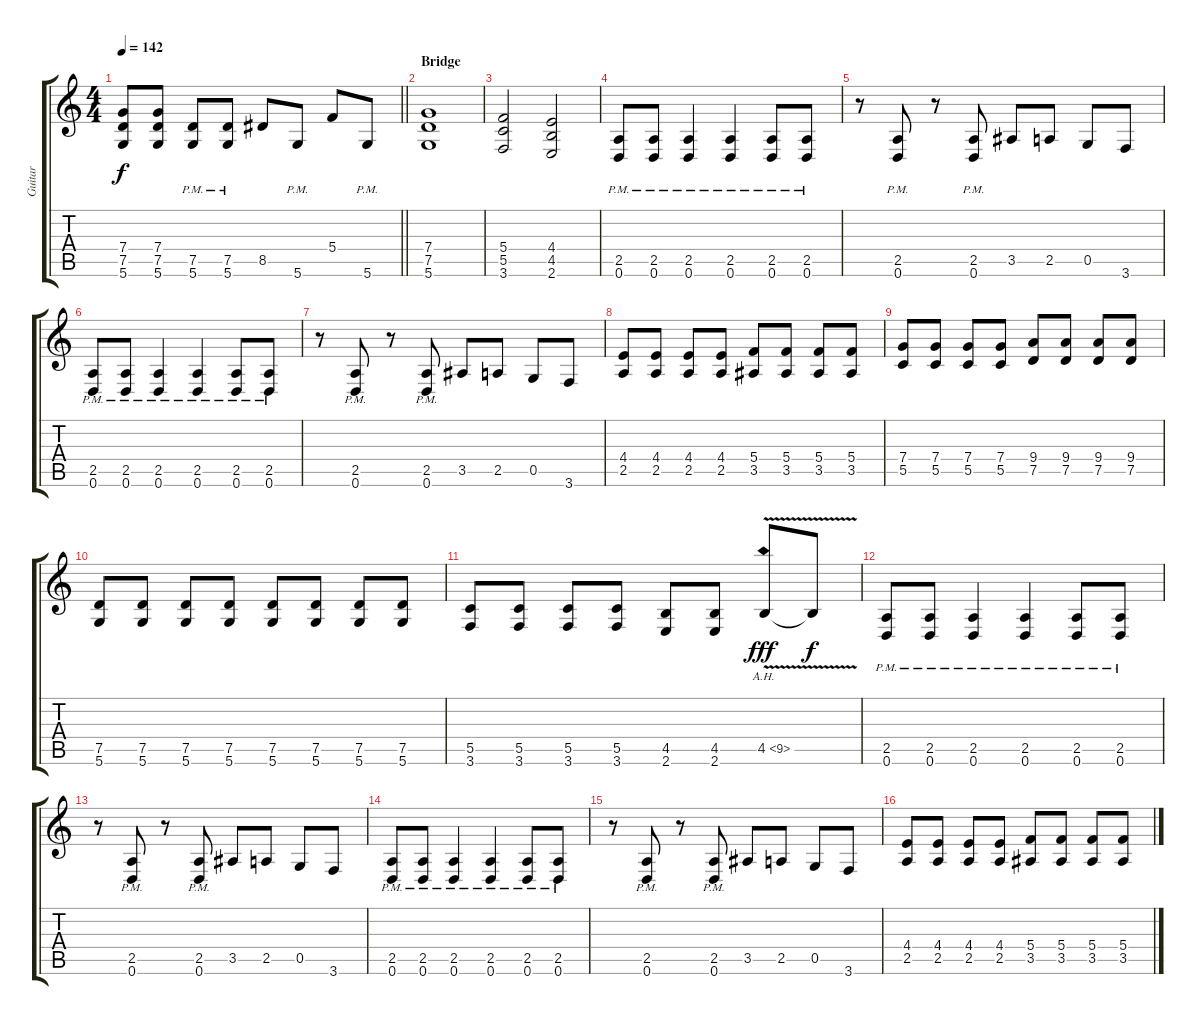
\track ("Guitar" "Guitar") {instrument overdrivenguitar}
\staff {score tabs}
\tuning (D4 A3 F3 C3 G2 D2) {hide}
\ts (4 4)
\tempo 142
\clef g2
\barLineRight lightlight
\ks c
(7.4 7.5 5.6).8{dy f} (7.4 7.5 5.6).8 (7.5{pm} 5.6{pm}).8 (7.5{pm} 5.6{pm}).8 8.5.8 5.6{pm}.8 5.4.8 5.6{pm}.8 |
\section ("" "Bridge")
(7.4 7.5 5.6).1 |
(5.4 5.5 3.6).2 (4.4 4.5 2.6).2 |
(2.5{pm} 0.6{pm}).8 (2.5{pm} 0.6{pm}).8 (2.5{pm} 0.6{pm}).4 (2.5{pm} 0.6{pm}).4 (2.5{pm} 0.6{pm}).8 (2.5{pm} 0.6{pm}).8 |
r.8 (2.5{pm} 0.6{pm}).8 r.8 (2.5{pm} 0.6{pm}).8 3.5.8 2.5.8 0.5.8 3.6.8 |
(2.5{pm} 0.6{pm}).8 (2.5{pm} 0.6{pm}).8 (2.5{pm} 0.6{pm}).4 (2.5{pm} 0.6{pm}).4 (2.5{pm} 0.6{pm}).8 (2.5{pm} 0.6{pm}).8 |
r.8 (2.5{pm} 0.6{pm}).8 r.8 (2.5{pm} 0.6{pm}).8 3.5.8 2.5.8 0.5.8 3.6.8 |
(4.4 2.5).8 (4.4 2.5).8 (4.4 2.5).8 (4.4 2.5).8 (5.4 3.5).8 (5.4 3.5).8 (5.4 3.5).8 (5.4 3.5).8 |
(7.4 5.5).8 (7.4 5.5).8 (7.4 5.5).8 (7.4 5.5).8 (9.4 7.5).8 (9.4 7.5).8 (9.4 7.5).8 (9.4 7.5).8 |
(7.5 5.6).8 (7.5 5.6).8 (7.5 5.6).8 (7.5 5.6).8 (7.5 5.6).8 (7.5 5.6).8 (7.5 5.6).8 (7.5 5.6).8 |
(5.5 3.6).8 (5.5 3.6).8 (5.5 3.6).8 (5.5 3.6).8 (4.5 2.6).8 (4.5 2.6).8 4.5{ah 5 v}.8{dy fff} 4.5{t}.8{dy f} |
(2.5{pm} 0.6{pm}).8 (2.5{pm} 0.6{pm}).8 (2.5{pm} 0.6{pm}).4 (2.5{pm} 0.6{pm}).4 (2.5{pm} 0.6{pm}).8 (2.5{pm} 0.6{pm}).8 |
r.8 (2.5{pm} 0.6{pm}).8 r.8 (2.5{pm} 0.6{pm}).8 3.5.8 2.5.8 0.5.8 3.6.8 |
(2.5{pm} 0.6{pm}).8 (2.5{pm} 0.6{pm}).8 (2.5{pm} 0.6{pm}).4 (2.5{pm} 0.6{pm}).4 (2.5{pm} 0.6{pm}).8 (2.5{pm} 0.6{pm}).8 |
r.8 (2.5{pm} 0.6{pm}).8 r.8 (2.5{pm} 0.6{pm}).8 3.5.8 2.5.8 0.5.8 3.6.8 |
(4.4 2.5).8 (4.4 2.5).8 (4.4 2.5).8 (4.4 2.5).8 (5.4 3.5).8 (5.4 3.5).8 (5.4 3.5).8 (5.4 3.5).8
